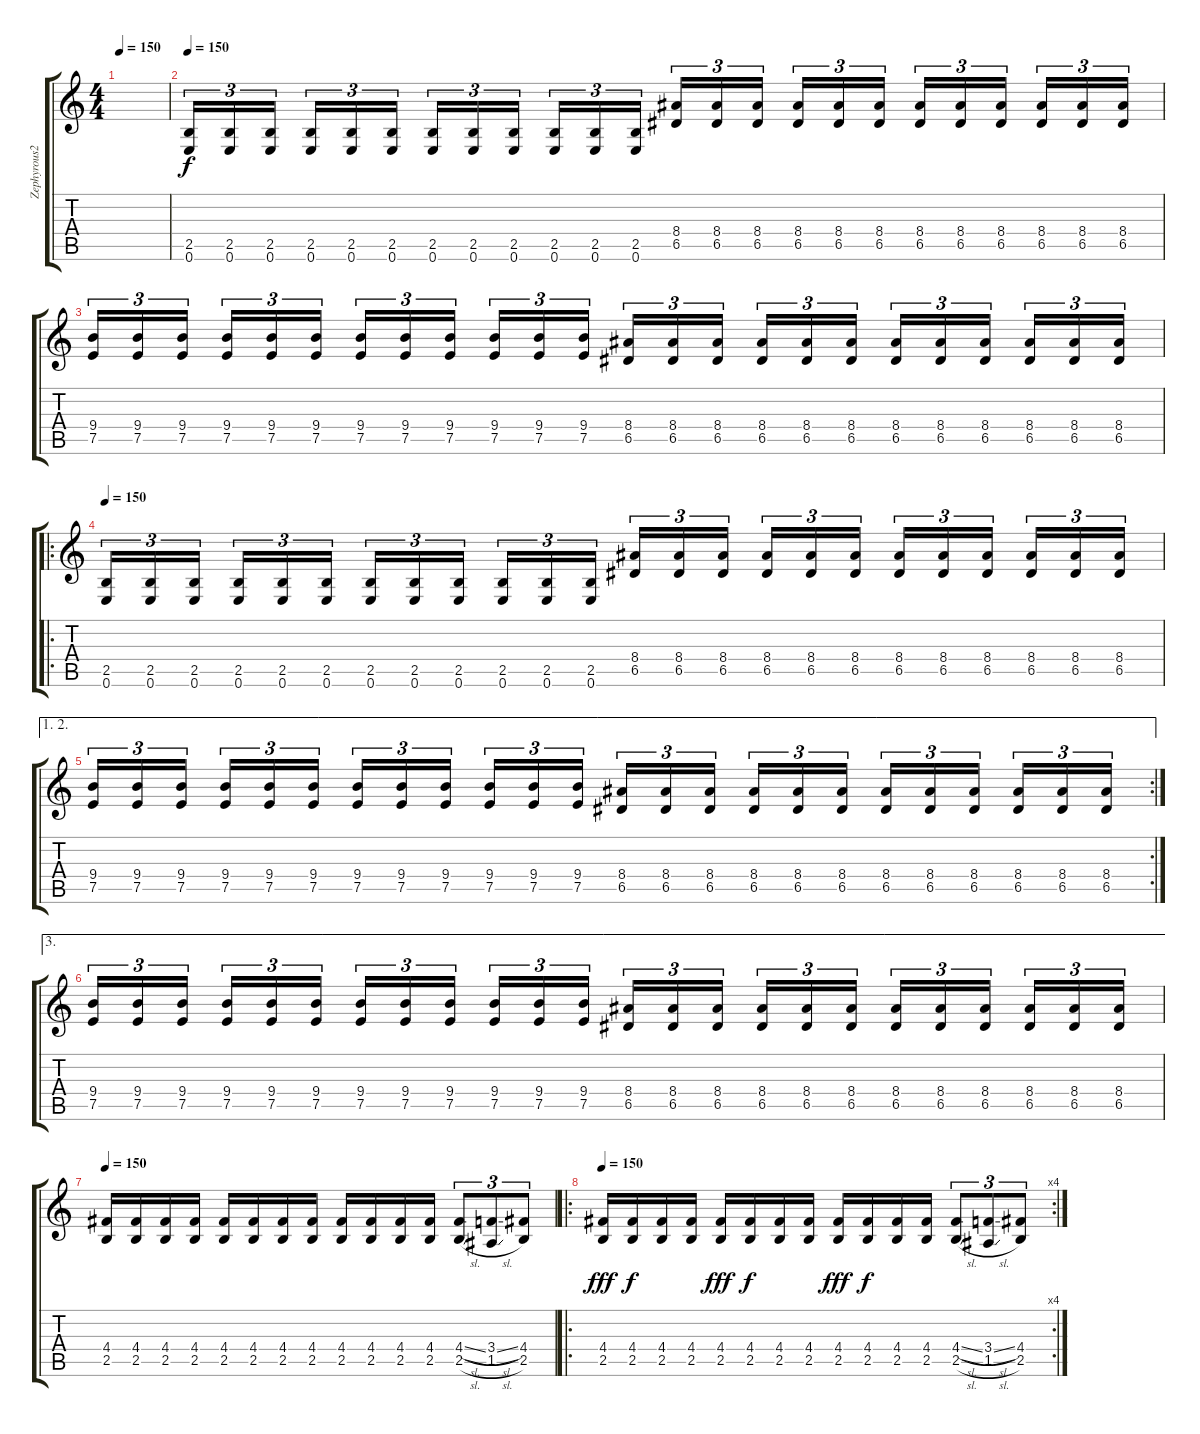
\track ("Zephyrous2" "Zephyrous2") {instrument distortionguitar}
\staff {score tabs}
\tuning (E4 B3 G3 D3 A2 E2) {hide}
\ts (4 4)
\tempo 150
\clef g2
\ks c
|
\tempo 150
(2.5 0.6).16{tu (3 2)} (2.5 0.6).16{tu (3 2)} (2.5 0.6).16{tu (3 2)} (2.5 0.6).16{tu (3 2)} (2.5 0.6).16{tu (3 2)} (2.5 0.6).16{tu (3 2)} (2.5 0.6).16{tu (3 2)} (2.5 0.6).16{tu (3 2)} (2.5 0.6).16{tu (3 2)} (2.5 0.6).16{tu (3 2)} (2.5 0.6).16{tu (3 2)} (2.5 0.6).16{tu (3 2)} (8.4 6.5).16{tu (3 2)} (8.4 6.5).16{tu (3 2)} (8.4 6.5).16{tu (3 2)} (8.4 6.5).16{tu (3 2)} (8.4 6.5).16{tu (3 2)} (8.4 6.5).16{tu (3 2)} (8.4 6.5).16{tu (3 2)} (8.4 6.5).16{tu (3 2)} (8.4 6.5).16{tu (3 2)} (8.4 6.5).16{tu (3 2)} (8.4 6.5).16{tu (3 2)} (8.4 6.5).16{tu (3 2)} |
(9.4 7.5).16{tu (3 2)} (9.4 7.5).16{tu (3 2)} (9.4 7.5).16{tu (3 2)} (9.4 7.5).16{tu (3 2)} (9.4 7.5).16{tu (3 2)} (9.4 7.5).16{tu (3 2)} (9.4 7.5).16{tu (3 2)} (9.4 7.5).16{tu (3 2)} (9.4 7.5).16{tu (3 2)} (9.4 7.5).16{tu (3 2)} (9.4 7.5).16{tu (3 2)} (9.4 7.5).16{tu (3 2)} (8.4 6.5).16{tu (3 2)} (8.4 6.5).16{tu (3 2)} (8.4 6.5).16{tu (3 2)} (8.4 6.5).16{tu (3 2)} (8.4 6.5).16{tu (3 2)} (8.4 6.5).16{tu (3 2)} (8.4 6.5).16{tu (3 2)} (8.4 6.5).16{tu (3 2)} (8.4 6.5).16{tu (3 2)} (8.4 6.5).16{tu (3 2)} (8.4 6.5).16{tu (3 2)} (8.4 6.5).16{tu (3 2)} |
\ro
\tempo 150
(2.5 0.6).16{tu (3 2)} (2.5 0.6).16{tu (3 2)} (2.5 0.6).16{tu (3 2)} (2.5 0.6).16{tu (3 2)} (2.5 0.6).16{tu (3 2)} (2.5 0.6).16{tu (3 2)} (2.5 0.6).16{tu (3 2)} (2.5 0.6).16{tu (3 2)} (2.5 0.6).16{tu (3 2)} (2.5 0.6).16{tu (3 2)} (2.5 0.6).16{tu (3 2)} (2.5 0.6).16{tu (3 2)} (8.4 6.5).16{tu (3 2)} (8.4 6.5).16{tu (3 2)} (8.4 6.5).16{tu (3 2)} (8.4 6.5).16{tu (3 2)} (8.4 6.5).16{tu (3 2)} (8.4 6.5).16{tu (3 2)} (8.4 6.5).16{tu (3 2)} (8.4 6.5).16{tu (3 2)} (8.4 6.5).16{tu (3 2)} (8.4 6.5).16{tu (3 2)} (8.4 6.5).16{tu (3 2)} (8.4 6.5).16{tu (3 2)} |
\ae (1 2)
\rc 2
(9.4 7.5).16{tu (3 2)} (9.4 7.5).16{tu (3 2)} (9.4 7.5).16{tu (3 2)} (9.4 7.5).16{tu (3 2)} (9.4 7.5).16{tu (3 2)} (9.4 7.5).16{tu (3 2)} (9.4 7.5).16{tu (3 2)} (9.4 7.5).16{tu (3 2)} (9.4 7.5).16{tu (3 2)} (9.4 7.5).16{tu (3 2)} (9.4 7.5).16{tu (3 2)} (9.4 7.5).16{tu (3 2)} (8.4 6.5).16{tu (3 2)} (8.4 6.5).16{tu (3 2)} (8.4 6.5).16{tu (3 2)} (8.4 6.5).16{tu (3 2)} (8.4 6.5).16{tu (3 2)} (8.4 6.5).16{tu (3 2)} (8.4 6.5).16{tu (3 2)} (8.4 6.5).16{tu (3 2)} (8.4 6.5).16{tu (3 2)} (8.4 6.5).16{tu (3 2)} (8.4 6.5).16{tu (3 2)} (8.4 6.5).16{tu (3 2)} |
\ae 3
(9.4 7.5).16{tu (3 2)} (9.4 7.5).16{tu (3 2)} (9.4 7.5).16{tu (3 2)} (9.4 7.5).16{tu (3 2)} (9.4 7.5).16{tu (3 2)} (9.4 7.5).16{tu (3 2)} (9.4 7.5).16{tu (3 2)} (9.4 7.5).16{tu (3 2)} (9.4 7.5).16{tu (3 2)} (9.4 7.5).16{tu (3 2)} (9.4 7.5).16{tu (3 2)} (9.4 7.5).16{tu (3 2)} (8.4 6.5).16{tu (3 2)} (8.4 6.5).16{tu (3 2)} (8.4 6.5).16{tu (3 2)} (8.4 6.5).16{tu (3 2)} (8.4 6.5).16{tu (3 2)} (8.4 6.5).16{tu (3 2)} (8.4 6.5).16{tu (3 2)} (8.4 6.5).16{tu (3 2)} (8.4 6.5).16{tu (3 2)} (8.4 6.5).16{tu (3 2)} (8.4 6.5).16{tu (3 2)} (8.4 6.5).16{tu (3 2)} |
\tempo 150
(4.4 2.5).16 (4.4 2.5).16 (4.4 2.5).16 (4.4 2.5).16 (4.4 2.5).16 (4.4 2.5).16 (4.4 2.5).16 (4.4 2.5).16 (4.4 2.5).16 (4.4 2.5).16 (4.4 2.5).16 (4.4 2.5).16 (4.4{sl} 2.5{sl}).8{tu (3 2)} (3.4{sl} 1.5{sl}).8{tu (3 2)} (4.4 2.5).8{tu (3 2)} |
\ro
\rc 4
\tempo 150
(4.4 2.5).16{dy fff} (4.4 2.5).16{dy f} (4.4 2.5).16 (4.4 2.5).16 (4.4 2.5).16{dy fff} (4.4 2.5).16{dy f} (4.4 2.5).16 (4.4 2.5).16 (4.4 2.5).16{dy fff} (4.4 2.5).16{dy f} (4.4 2.5).16 (4.4 2.5).16 (4.4{sl} 2.5{sl}).8{tu (3 2)} (3.4{sl} 1.5{sl}).8{tu (3 2)} (4.4 2.5).8{tu (3 2)}
